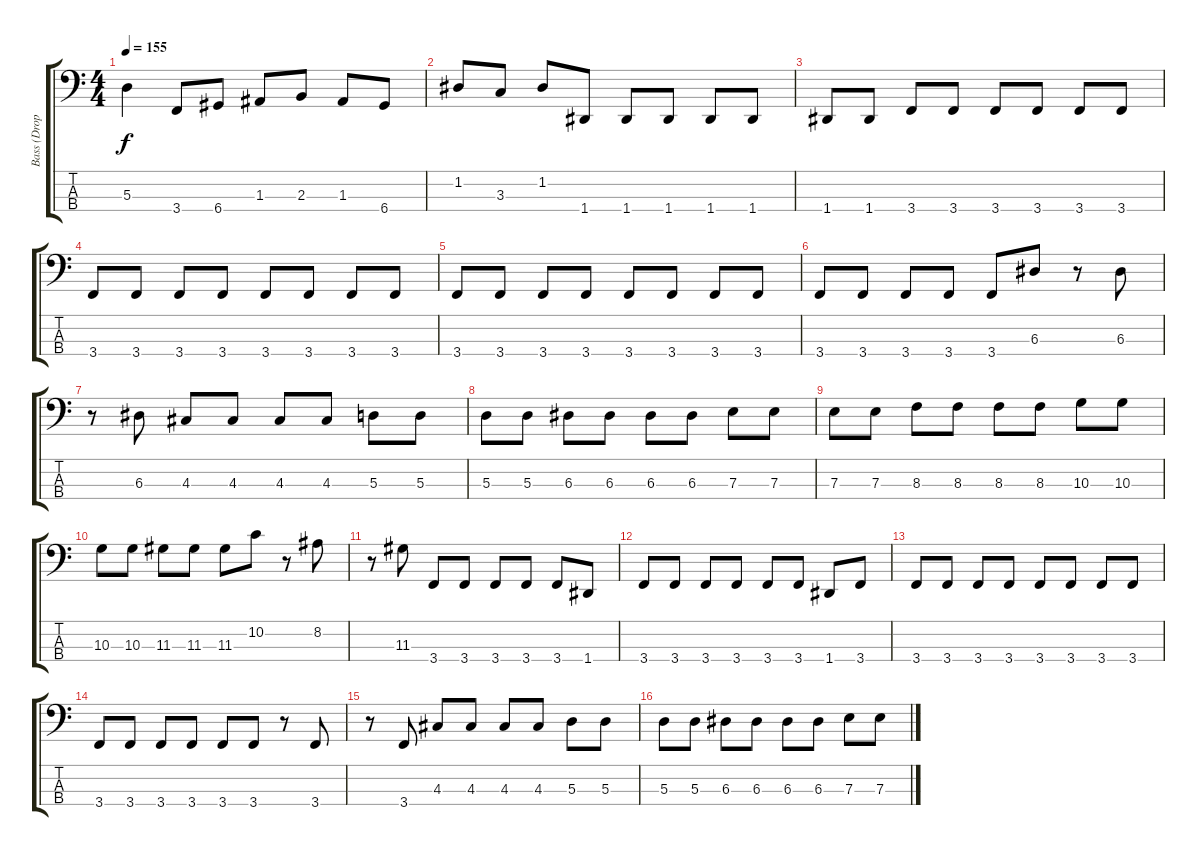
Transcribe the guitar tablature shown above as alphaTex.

\track ("Bass (Dropped D)" "Bass (Drop") {instrument electricbassfinger}
\staff {score tabs}
\tuning (G2 D2 A1 D1) {hide}
\ts (4 4)
\tempo 155
\clef f4
\ks c
5.3.4{dy f} 3.4.8 6.4.8 1.3.8 2.3.8 1.3.8 6.4.8 |
1.2.8 3.3.8 1.2.8 1.4.8 1.4.8 1.4.8 1.4.8 1.4.8 |
1.4.8 1.4.8 3.4.8 3.4.8 3.4.8 3.4.8 3.4.8 3.4.8 |
3.4.8 3.4.8 3.4.8 3.4.8 3.4.8 3.4.8 3.4.8 3.4.8 |
3.4.8 3.4.8 3.4.8 3.4.8 3.4.8 3.4.8 3.4.8 3.4.8 |
3.4.8 3.4.8 3.4.8 3.4.8 3.4.8 6.3.8 r.8 6.3.8 |
r.8 6.3.8 4.3.8 4.3.8 4.3.8 4.3.8 5.3.8 5.3.8 |
5.3.8 5.3.8 6.3.8 6.3.8 6.3.8 6.3.8 7.3.8 7.3.8 |
7.3.8 7.3.8 8.3.8 8.3.8 8.3.8 8.3.8 10.3.8 10.3.8 |
10.3.8 10.3.8 11.3.8 11.3.8 11.3.8 10.2.8 r.8 8.2.8 |
r.8 11.3.8 3.4.8 3.4.8 3.4.8 3.4.8 3.4.8 1.4.8 |
3.4.8 3.4.8 3.4.8 3.4.8 3.4.8 3.4.8 1.4.8 3.4.8 |
3.4.8 3.4.8 3.4.8 3.4.8 3.4.8 3.4.8 3.4.8 3.4.8 |
3.4.8 3.4.8 3.4.8 3.4.8 3.4.8 3.4.8 r.8 3.4.8 |
r.8 3.4.8 4.3.8 4.3.8 4.3.8 4.3.8 5.3.8 5.3.8 |
5.3.8 5.3.8 6.3.8 6.3.8 6.3.8 6.3.8 7.3.8 7.3.8
